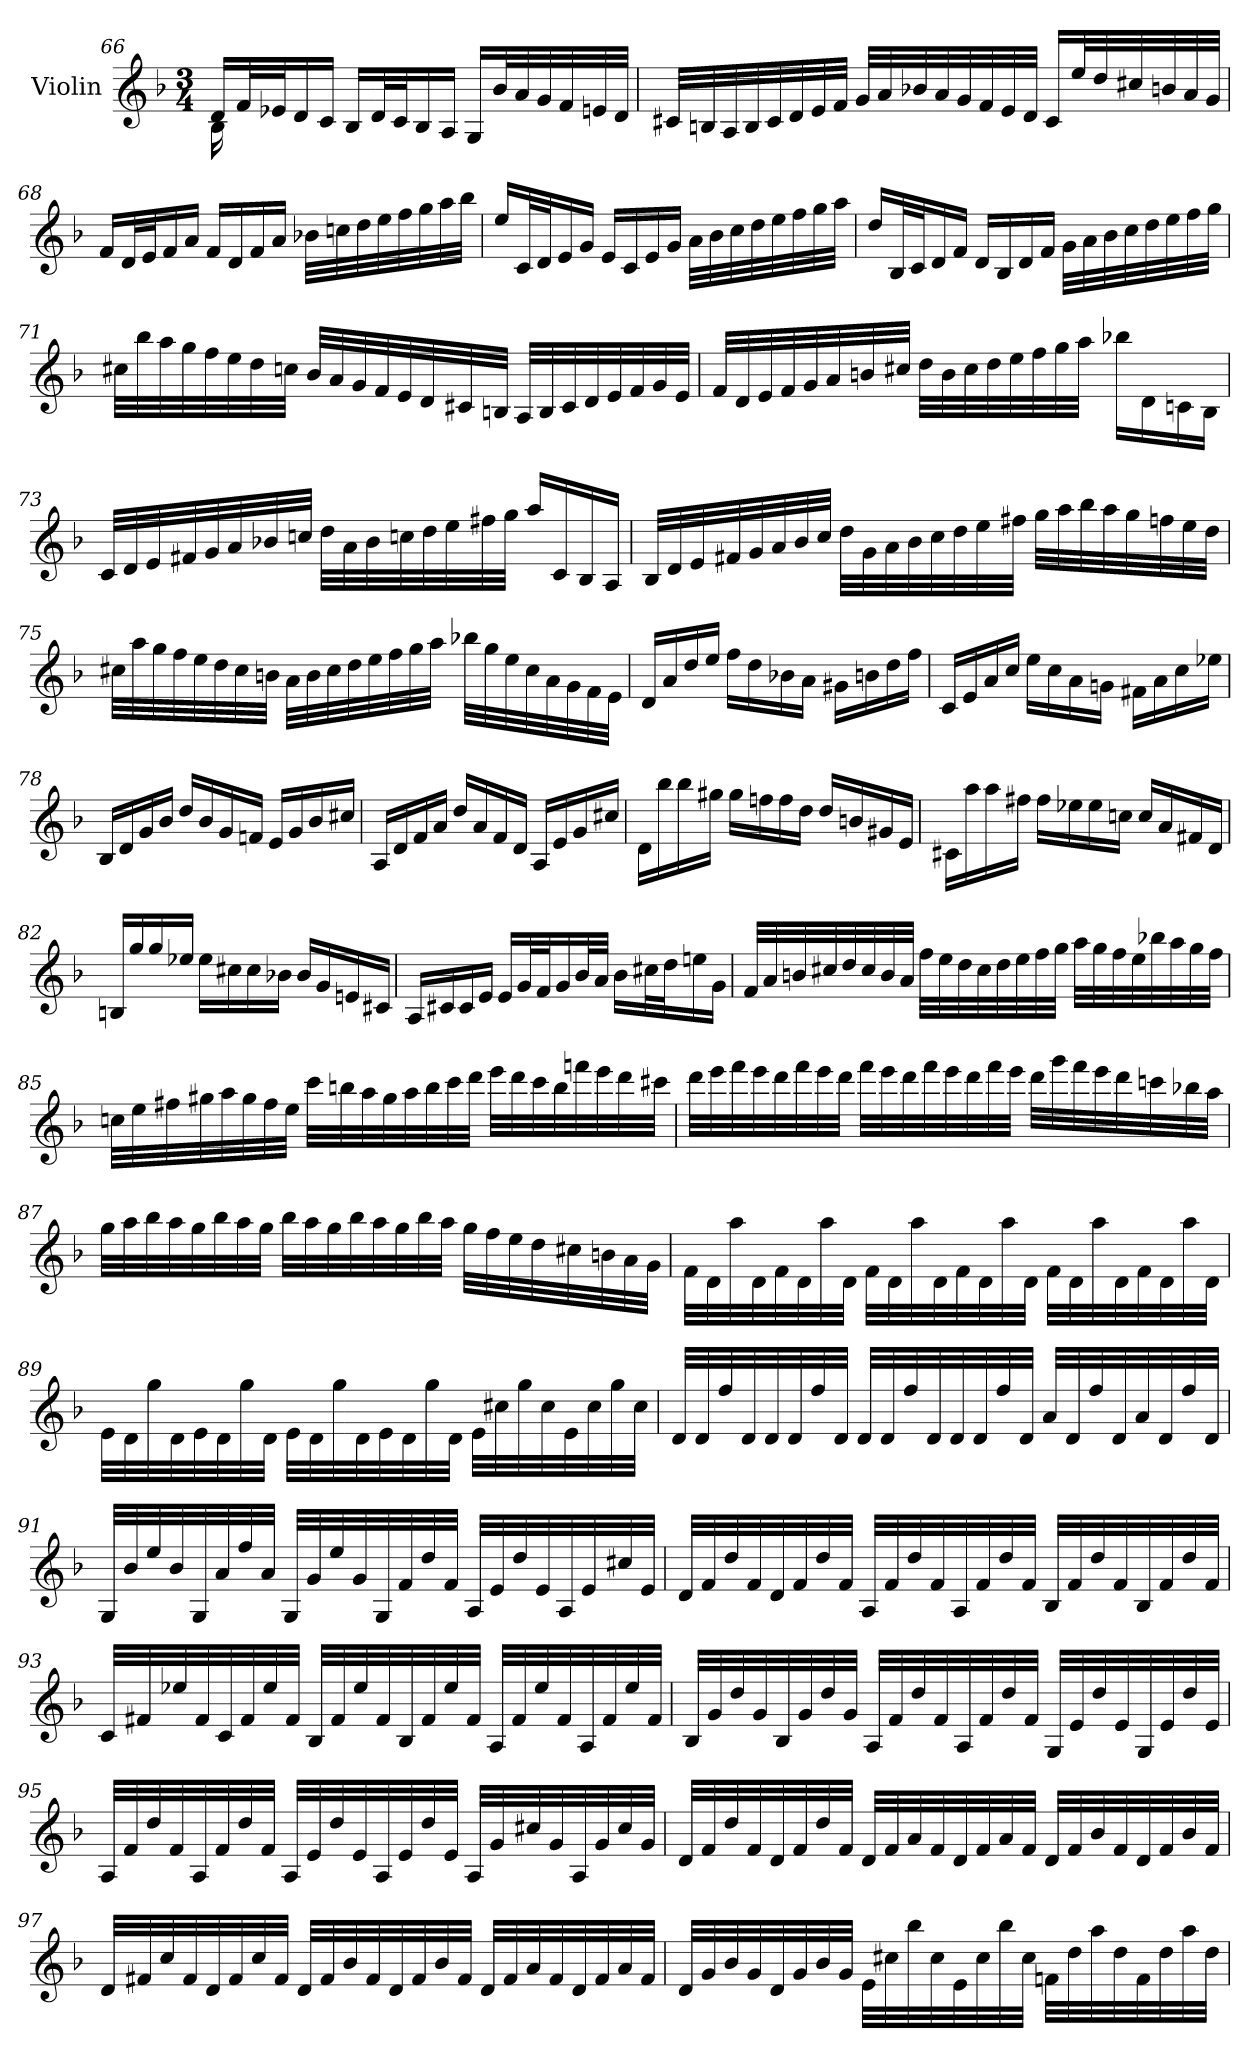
**kern
*part1
*staff1
*I"Violin
*I'Vln.
!!LO:LB:g=z
*clefG2
*k[b-]
*M3/4
=66
*^
16d/LL	16B-\
32f/L	2ryy
32e-X/J	.
16d/	.
16c/JJ	.
16B-/LL	.
32d/L	.
32c/J	.
16B-/	.
16A/JJ	.
16G/LL	.
32b-/L	8.ryy
32a/	.
32g/	.
32f/	.
32en/	.
32d/JJJ	.
*v	*v
=67
32c#X/LLL
32Bn/
32A/
32B/
32c#/
32d/
32e/
32f/JJJ
32g/LLL
32a/
32b-X/
32a/
32g/
32f/
32e/
32d/JJJ
16c#/LL
32ee/L
32dd/
32cc#X/
32bn/
32a/
32g/JJJ
!!LO:LB:g=z
=68
16f/LL
32d/L
32e/J
16f/
16a/JJ
16f/LL
16d/
16f/
16a/JJ
32b-X\LLL
32ccn\
32dd\
32ee\
32ff\
32gg\
32aa\
32bb-\JJJ
=69
16ee/LL
32c/L
32d/J
16e/
16g/JJ
16e/LL
16c/
16e/
16g/JJ
32a\LLL
32b-\
32cc\
32dd\
32ee\
32ff\
32gg\
32aa\JJJ
!!LO:LB:g=z
=70
16dd/LL
32B-/L
32c/J
16d/
16f/JJ
16d/LL
16B-/
16d/
16f/JJ
32g\LLL
32a\
32b-\
32cc\
32dd\
32ee\
32ff\
32gg\JJJ
=71
32cc#X\LLL
32bb-\
32aa\
32gg\
32ff\
32ee\
32dd\
32ccn\JJJ
32b-/LLL
32a/
32g/
32f/
32e/
32d/
32c#X/
32Bn/JJJ
32A/LLL
32B/
32c#/
32d/
32e/
32f/
32g/
32e/JJJ
!!LO:LB:g=z
=72
32f/LLL
32d/
32e/
32f/
32g/
32a/
32bn/
32cc#X/JJJ
32dd\LLL
32b\
32cc#\
32dd\
32ee\
32ff\
32gg\
32aa\JJJ
16bb-X\LL
16d\
16cn\
16B-\JJ
=73
32c/LLL
32d/
32e/
32f#X/
32g/
32a/
32b-X/
32ccn/JJJ
32dd\LLL
32a\
32b-\
32ccn\
32dd\
32ee\
32ff#X\
32gg\JJJ
16aa/LL
16c/
16B-/
16A/JJ
!!LO:PB:g=z
=74
32B-/LLL
32d/
32e/
32f#X/
32g/
32a/
32b-/
32cc/JJJ
32dd\LLL
32g\
32a\
32b-\
32cc\
32dd\
32ee\
32ff#X\JJJ
32gg\LLL
32aa\
32bb-\
32aa\
32gg\
32ffn\
32ee\
32dd\JJJ
!!LO:LB:g=z
=75
32cc#X\LLL
32aa\
32gg\
32ff\
32ee\
32dd\
32cc#\
32bn\JJJ
32a\LLL
32b\
32cc#\
32dd\
32ee\
32ff\
32gg\
32aa\JJJ
32bb-X\LLL
32gg\
32ee\
32cc#\
32a\
32g\
32f\
32e\JJJ
=76
16d/LL
16a/
16dd/
16ee/JJ
16ff\LL
16dd\
16b-X\
16a\JJ
16g#X\LL
16bn\
16dd\
16ff\JJ
!!LO:LB:g=z
=77
16c/LL
16e/
16a/
16cc/JJ
16ee\LL
16cc\
16a\
16gn\JJ
16f#X\LL
16a\
16cc\
16ee-X\JJ
=78
16B-/LL
16d/
16g/
16b-/JJ
16dd/LL
16b-/
16g/
16fn/JJ
16e/LL
16g/
16b-/
16cc#X/JJ
=79
16A/LL
16d/
16f/
16a/JJ
16dd/LL
16a/
16f/
16d/JJ
16A/LL
16e/
16g/
16cc#X/JJ
!!LO:LB:g=z
=80
16d\LL
16bb-\
16bb-\
16gg#X\JJ
16gg#\LL
16ffn\
16ff\
16dd\JJ
16dd/LL
16bn/
16g#X/
16e/JJ
=81
16c#X\LL
16aa\
16aa\
16ff#X\JJ
16ff#\LL
16ee-X\
16ee-\
16ccn\JJ
16cc/LL
16a/
16f#X/
16d/JJ
=82
16Bn/LL
16gg/
16gg/
16ee-X/JJ
16ee-\LL
16cc#X\
16cc#\
16b-X\JJ
16b-/LL
16g/
16en/
16c#X/JJ
!!LO:LB:g=z
=83
16A/LL
16c#X/
16c#/
16e/JJ
16e/LL
32g/L
32f/J
16g/
32b-/L
32a/JJJ
16b-\LL
32cc#X\L
32dd\J
16een\
16g\JJ
=84
32f/LLL
32a/
32bn/
32cc#X/
32dd/
32cc#/
32b/
32a/JJJ
32ff\LLL
32ee\
32dd\
32cc#\
32dd\
32ee\
32ff\
32gg\JJJ
32aa\LLL
32gg\
32ff\
32ee\
32bb-X\
32aa\
32gg\
32ff\JJJ
!!LO:LB:g=z
=85
32ccn\LLL
32ee\
32ff#X\
32gg#X\
32aa\
32gg#\
32ff#\
32ee\JJJ
32ccc\LLL
32bbn\
32aa\
32gg#\
32aa\
32bb\
32ccc\
32ddd\JJJ
32eee\LLL
32ddd\
32ccc\
32bb\
32fffn\
32eee\
32ddd\
32ccc#X\JJJ
!!LO:LB:g=z
=86
32ddd\LLL
32eee\
32fff\
32eee\
32ddd\
32fff\
32eee\
32ddd\JJJ
32fff\LLL
32eee\
32ddd\
32fff\
32eee\
32ddd\
32fff\
32eee\JJJ
32ddd\LLL
32ggg\
32fff\
32eee\
32ddd\
32cccn\
32bb-X\
32aa\JJJ
!!LO:LB:g=z
=87
32gg\LLL
32aa\
32bb-\
32aa\
32gg\
32bb-\
32aa\
32gg\JJJ
32bb-\LLL
32aa\
32gg\
32bb-\
32aa\
32gg\
32bb-\
32aa\JJJ
32gg\LLL
32ff\
32ee\
32dd\
32cc#X\
32bn\
32a\
32g\JJJ
!!LO:LB:g=z
=88
32f\LLL
32d\
32aa\
32d\
32f\
32d\
32aa\
32d\JJJ
32f\LLL
32d\
32aa\
32d\
32f\
32d\
32aa\
32d\JJJ
32f\LLL
32d\
32aa\
32d\
32f\
32d\
32aa\
32d\JJJ
=89
32e\LLL
32d\
32gg\
32d\
32e\
32d\
32gg\
32d\JJJ
32e\LLL
32d\
32gg\
32d\
32e\
32d\
32gg\
32d\JJJ
32e\LLL
32cc#X\
32gg\
32cc#\
32e\
32cc#\
32gg\
32cc#\JJJ
!!LO:LB:g=z
=90
32d/LLL
32d/
32ff/
32d/
32d/
32d/
32ff/
32d/JJJ
32d/LLL
32d/
32ff/
32d/
32d/
32d/
32ff/
32d/JJJ
32a/LLL
32d/
32ff/
32d/
32a/
32d/
32ff/
32d/JJJ
=91
32G/LLL
32b-/
32ee/
32b-/
32G/
32a/
32ff/
32a/JJJ
32G/LLL
32g/
32ee/
32g/
32G/
32f/
32dd/
32f/JJJ
32A/LLL
32e/
32dd/
32e/
32A/
32e/
32cc#X/
32e/JJJ
!!LO:LB:g=z
=92
32d/LLL
32f/
32dd/
32f/
32d/
32f/
32dd/
32f/JJJ
32A/LLL
32f/
32dd/
32f/
32A/
32f/
32dd/
32f/JJJ
32B-/LLL
32f/
32dd/
32f/
32B-/
32f/
32dd/
32f/JJJ
=93
32c/LLL
32f#X/
32ee-X/
32f#/
32c/
32f#/
32ee-/
32f#/JJJ
32B-/LLL
32f#/
32ee-/
32f#/
32B-/
32f#/
32ee-/
32f#/JJJ
32A/LLL
32f#/
32ee-/
32f#/
32A/
32f#/
32ee-/
32f#/JJJ
!!LO:PB:g=z
=94
32B-/LLL
32g/
32dd/
32g/
32B-/
32g/
32dd/
32g/JJJ
32A/LLL
32f/
32dd/
32f/
32A/
32f/
32dd/
32f/JJJ
32G/LLL
32e/
32dd/
32e/
32G/
32e/
32dd/
32e/JJJ
=95
32A/LLL
32f/
32dd/
32f/
32A/
32f/
32dd/
32f/JJJ
32A/LLL
32e/
32dd/
32e/
32A/
32e/
32dd/
32e/JJJ
32A/LLL
32g/
32cc#X/
32g/
32A/
32g/
32cc#/
32g/JJJ
!!LO:LB:g=z
=96
32d/LLL
32f/
32dd/
32f/
32d/
32f/
32dd/
32f/JJJ
32d/LLL
32f/
32a/
32f/
32d/
32f/
32a/
32f/JJJ
32d/LLL
32f/
32b-/
32f/
32d/
32f/
32b-/
32f/JJJ
=97
32d/LLL
32f#X/
32cc/
32f#/
32d/
32f#/
32cc/
32f#/JJJ
32d/LLL
32f#/
32b-/
32f#/
32d/
32f#/
32b-/
32f#/JJJ
32d/LLL
32f#/
32a/
32f#/
32d/
32f#/
32a/
32f#/JJJ
!!LO:LB:g=z
=98
32d/LLL
32g/
32b-/
32g/
32d/
32g/
32b-/
32g/JJJ
32e\LLL
32cc#X\
32bb-\
32cc#\
32e\
32cc#\
32bb-\
32cc#\JJJ
32fn\LLL
32dd\
32aa\
32dd\
32f\
32dd\
32aa\
32dd\JJJ
=
*-
